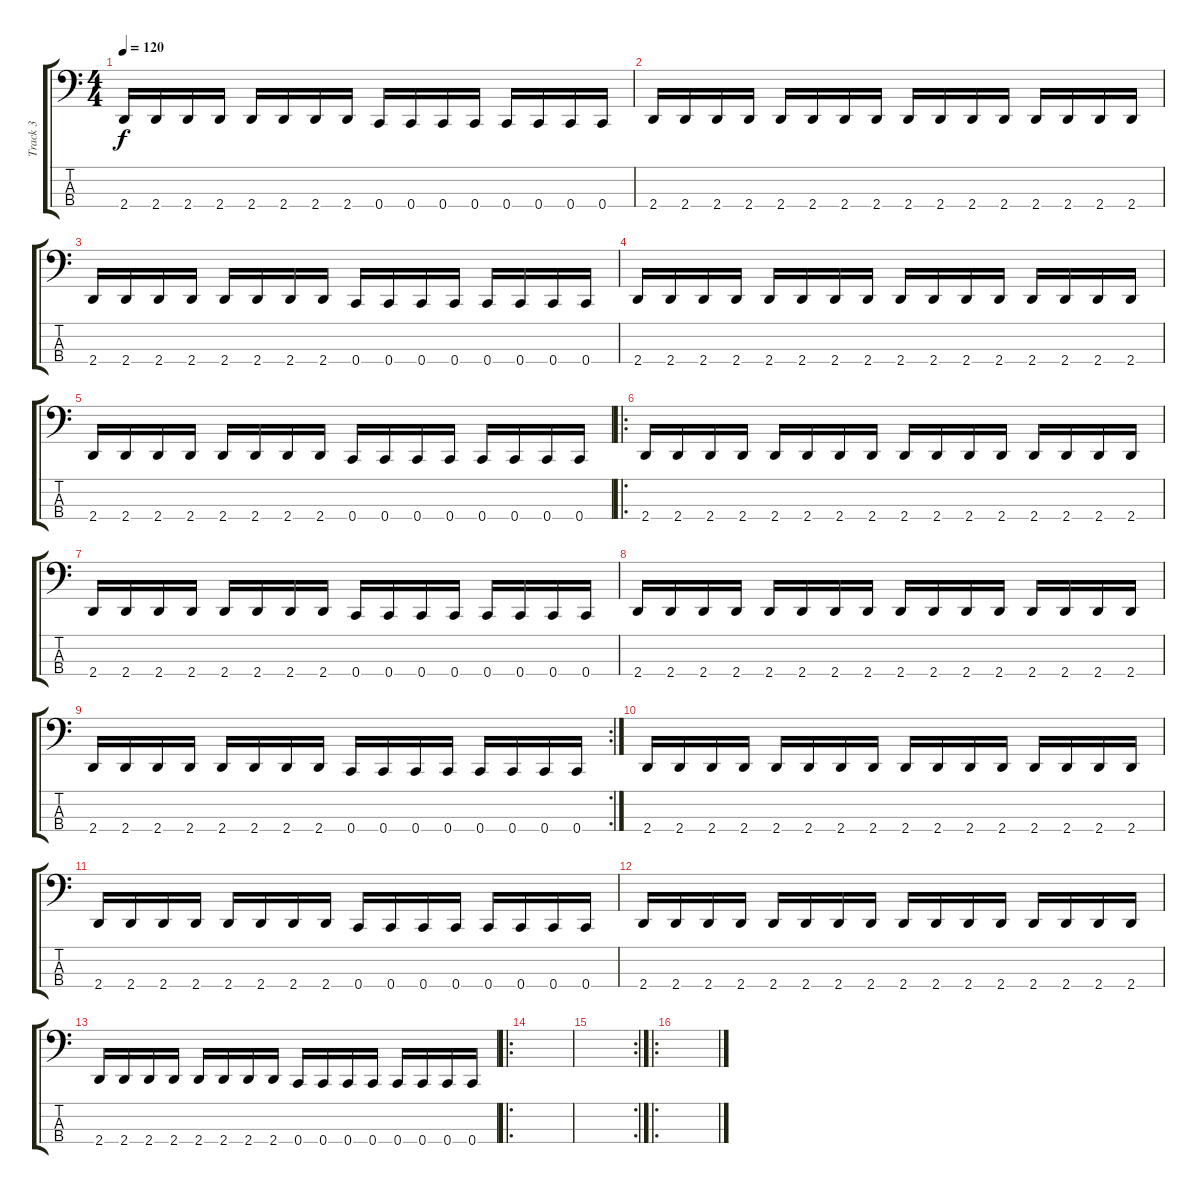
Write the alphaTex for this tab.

\track ("Track 3" "Track 3") {instrument electricbasspick}
\staff {score tabs}
\tuning (G2 D2 A1 C1) {hide}
\ts (4 4)
\tempo 120
\clef f4
\ks c
2.4.16{dy f} 2.4.16 2.4.16 2.4.16 2.4.16 2.4.16 2.4.16 2.4.16 0.4.16 0.4.16 0.4.16 0.4.16 0.4.16 0.4.16 0.4.16 0.4.16 |
2.4.16 2.4.16 2.4.16 2.4.16 2.4.16 2.4.16 2.4.16 2.4.16 2.4.16 2.4.16 2.4.16 2.4.16 2.4.16 2.4.16 2.4.16 2.4.16 |
2.4.16 2.4.16 2.4.16 2.4.16 2.4.16 2.4.16 2.4.16 2.4.16 0.4.16 0.4.16 0.4.16 0.4.16 0.4.16 0.4.16 0.4.16 0.4.16 |
2.4.16 2.4.16 2.4.16 2.4.16 2.4.16 2.4.16 2.4.16 2.4.16 2.4.16 2.4.16 2.4.16 2.4.16 2.4.16 2.4.16 2.4.16 2.4.16 |
2.4.16 2.4.16 2.4.16 2.4.16 2.4.16 2.4.16 2.4.16 2.4.16 0.4.16 0.4.16 0.4.16 0.4.16 0.4.16 0.4.16 0.4.16 0.4.16 |
\ro
2.4.16 2.4.16 2.4.16 2.4.16 2.4.16 2.4.16 2.4.16 2.4.16 2.4.16 2.4.16 2.4.16 2.4.16 2.4.16 2.4.16 2.4.16 2.4.16 |
2.4.16 2.4.16 2.4.16 2.4.16 2.4.16 2.4.16 2.4.16 2.4.16 0.4.16 0.4.16 0.4.16 0.4.16 0.4.16 0.4.16 0.4.16 0.4.16 |
2.4.16 2.4.16 2.4.16 2.4.16 2.4.16 2.4.16 2.4.16 2.4.16 2.4.16 2.4.16 2.4.16 2.4.16 2.4.16 2.4.16 2.4.16 2.4.16 |
\rc 2
2.4.16 2.4.16 2.4.16 2.4.16 2.4.16 2.4.16 2.4.16 2.4.16 0.4.16 0.4.16 0.4.16 0.4.16 0.4.16 0.4.16 0.4.16 0.4.16 |
2.4.16 2.4.16 2.4.16 2.4.16 2.4.16 2.4.16 2.4.16 2.4.16 2.4.16 2.4.16 2.4.16 2.4.16 2.4.16 2.4.16 2.4.16 2.4.16 |
2.4.16 2.4.16 2.4.16 2.4.16 2.4.16 2.4.16 2.4.16 2.4.16 0.4.16 0.4.16 0.4.16 0.4.16 0.4.16 0.4.16 0.4.16 0.4.16 |
2.4.16 2.4.16 2.4.16 2.4.16 2.4.16 2.4.16 2.4.16 2.4.16 2.4.16 2.4.16 2.4.16 2.4.16 2.4.16 2.4.16 2.4.16 2.4.16 |
2.4.16 2.4.16 2.4.16 2.4.16 2.4.16 2.4.16 2.4.16 2.4.16 0.4.16 0.4.16 0.4.16 0.4.16 0.4.16 0.4.16 0.4.16 0.4.16 |
\ro
|
\rc 2
|
\ro
